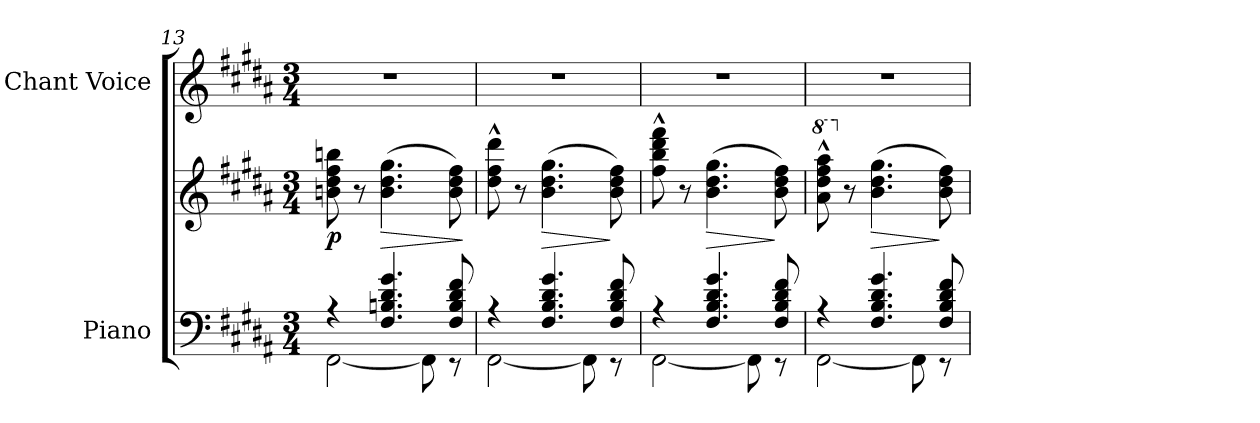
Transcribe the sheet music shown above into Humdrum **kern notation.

**kern	**kern	**dynam	**kern
*part2	*part2	*part2	*part1
*staff3	*staff2	*staff2/3	*staff1
*I"Piano	*	*	*I"Chant Voice
*I'Pno	*	*	*
*clefF4	*clefG2	*	*clefG2
*k[f#c#g#d#a#]	*k[f#c#g#d#a#]	*	*k[f#c#g#d#a#]
*M3/4	*M3/4	*	*M3/4
=13	=13	=13	=13
*^	*	*	*
!	!	!	!LO:DY:b	!
4r	[2FF#\	8bn\ 8dd#\ 8ff#\ 8bbn\	p	2.r
.	.	8r	.	.
!	!	!	!LO:HP:b	!
4.F#/ 4.Bn/ 4.d#/ 4.g#/	.	(4.b\ 4.dd#\ 4.gg#\	>	.
.	8FF#\]	.	.	.
8F#/ 8B/ 8d#/ 8f#/	8r	8b\ 8dd#\ 8ff#\)	.	.
*v	*v	*	*	*
.	.	]	.
=14	=14	=14	=14
*^	*	*	*
!	!	!	!LO:DY:b	!
!	!	!	!LO:DY:n=1:b	!
4r	[2FF#\	8dd#\^^ 8ff#\^^ 8ddd#\^^	other-dynamics f	2.r
.	.	8r	.	.
!	!	!	!LO:HP:b	!
4.F#/ 4.B/ 4.d#/ 4.g#/	.	(4.b\ 4.dd#\ 4.gg#\	>	.
.	8FF#\]	.	.	.
8F#/ 8B/ 8d#/ 8f#/	8r	8b\ 8dd#\ 8ff#\)	]	.
=15	=15	=15	=15	=15
!	!	!	!LO:DY:b	!
!	!	!	!LO:DY:n=1:b	!
4r	[2FF#\	8ff#\^^ 8bb\^^ 8ddd#\^^ 8fff#\^^	other-dynamics f	2.r
.	.	8r	.	.
!	!	!	!LO:HP:b	!
4.F#/ 4.B/ 4.d#/ 4.g#/	.	(4.b\ 4.dd#\ 4.gg#\	>	.
.	8FF#\]	.	.	.
8F#/ 8B/ 8d#/ 8f#/	8r	8b\ 8dd#\ 8ff#\)	]	.
=16	=16	=16	=16	=16
*	*	*8va	*	*
!	!	!	!LO:DY:b	!
!	!	!	!LO:DY:n=1:b	!
4r	[2FF#\	8aa#\^^ 8ddd#\^^ 8fff#\^^ 8aaa#\^^	other-dynamics f	2.r
*	*	*X8va	*	*
.	.	8r	.	.
!	!	!	!LO:HP:b	!
4.F#/ 4.B/ 4.d#/ 4.g#/	.	(4.b\ 4.dd#\ 4.gg#\	>	.
.	8FF#\]	.	.	.
8F#/ 8B/ 8d#/ 8f#/	8r	8b\ 8dd#\ 8ff#\)	]	.
*v	*v	*	*	*
=	=	=	=
*-	*-	*-	*-
